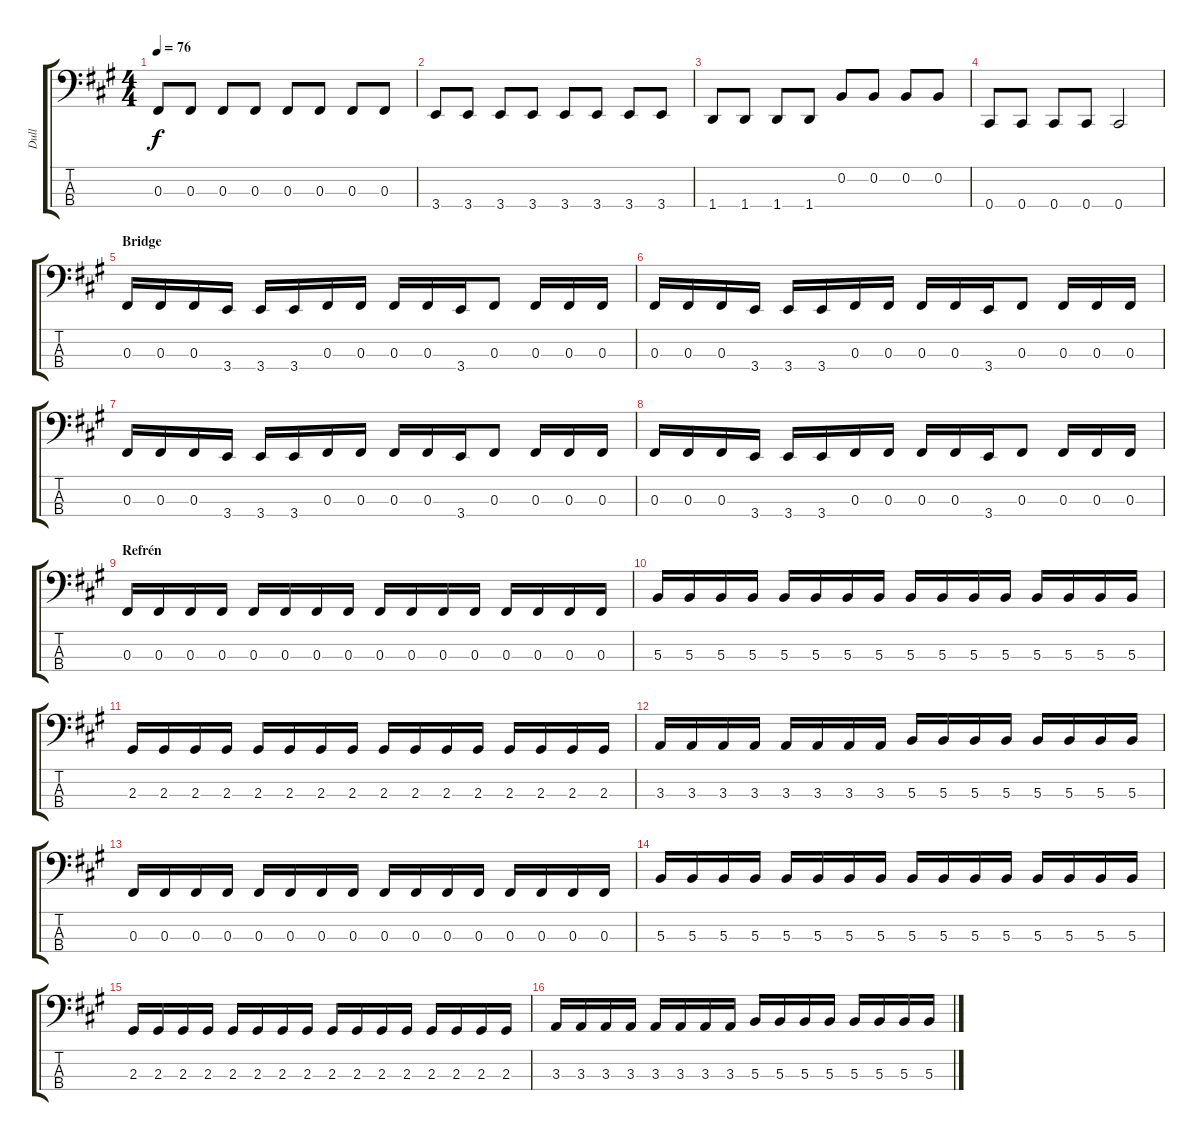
\track ("Dull" "Dull") {instrument electricbassfinger}
\staff {score tabs}
\tuning (E2 B1 Gb1 Db1) {hide}
\ts (4 4)
\tempo 76
\clef f4
\ks a
0.3.8{dy f} 0.3.8 0.3.8 0.3.8 0.3.8 0.3.8 0.3.8 0.3.8 |
3.4.8 3.4.8 3.4.8 3.4.8 3.4.8 3.4.8 3.4.8 3.4.8 |
1.4.8 1.4.8 1.4.8 1.4.8 0.2.8 0.2.8 0.2.8 0.2.8 |
0.4.8 0.4.8 0.4.8 0.4.8 0.4.2 |
\section ("" "Bridge")
0.3.16 0.3.16 0.3.16 3.4.16 3.4.16 3.4.16 0.3.16 0.3.16 0.3.16 0.3.16 3.4.16 0.3.8 0.3.16 0.3.16 0.3.16 |
0.3.16 0.3.16 0.3.16 3.4.16 3.4.16 3.4.16 0.3.16 0.3.16 0.3.16 0.3.16 3.4.16 0.3.8 0.3.16 0.3.16 0.3.16 |
0.3.16 0.3.16 0.3.16 3.4.16 3.4.16 3.4.16 0.3.16 0.3.16 0.3.16 0.3.16 3.4.16 0.3.8 0.3.16 0.3.16 0.3.16 |
0.3.16 0.3.16 0.3.16 3.4.16 3.4.16 3.4.16 0.3.16 0.3.16 0.3.16 0.3.16 3.4.16 0.3.8 0.3.16 0.3.16 0.3.16 |
\section ("" "Refrén")
0.3.16 0.3.16 0.3.16 0.3.16 0.3.16 0.3.16 0.3.16 0.3.16 0.3.16 0.3.16 0.3.16 0.3.16 0.3.16 0.3.16 0.3.16 0.3.16 |
5.3.16 5.3.16 5.3.16 5.3.16 5.3.16 5.3.16 5.3.16 5.3.16 5.3.16 5.3.16 5.3.16 5.3.16 5.3.16 5.3.16 5.3.16 5.3.16 |
2.3.16 2.3.16 2.3.16 2.3.16 2.3.16 2.3.16 2.3.16 2.3.16 2.3.16 2.3.16 2.3.16 2.3.16 2.3.16 2.3.16 2.3.16 2.3.16 |
3.3.16 3.3.16 3.3.16 3.3.16 3.3.16 3.3.16 3.3.16 3.3.16 5.3.16 5.3.16 5.3.16 5.3.16 5.3.16 5.3.16 5.3.16 5.3.16 |
0.3.16 0.3.16 0.3.16 0.3.16 0.3.16 0.3.16 0.3.16 0.3.16 0.3.16 0.3.16 0.3.16 0.3.16 0.3.16 0.3.16 0.3.16 0.3.16 |
5.3.16 5.3.16 5.3.16 5.3.16 5.3.16 5.3.16 5.3.16 5.3.16 5.3.16 5.3.16 5.3.16 5.3.16 5.3.16 5.3.16 5.3.16 5.3.16 |
2.3.16 2.3.16 2.3.16 2.3.16 2.3.16 2.3.16 2.3.16 2.3.16 2.3.16 2.3.16 2.3.16 2.3.16 2.3.16 2.3.16 2.3.16 2.3.16 |
3.3.16 3.3.16 3.3.16 3.3.16 3.3.16 3.3.16 3.3.16 3.3.16 5.3.16 5.3.16 5.3.16 5.3.16 5.3.16 5.3.16 5.3.16 5.3.16
